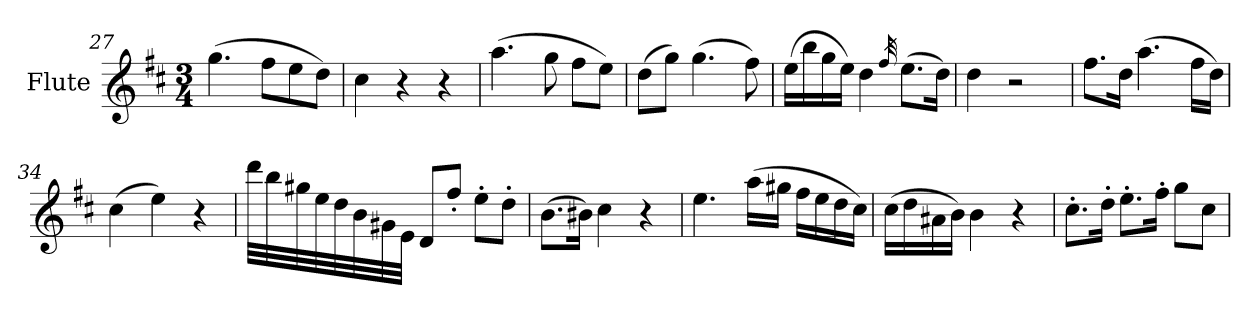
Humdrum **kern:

**kern
*part1
*staff1
*I"Flute
*I'Fl.
*clefG2
*k[f#c#]
*M3/4
=27
(>4.gg\
8ff#\L
8ee\
8dd\J)
=28
4cc#\
4r
4r
=29
(>4.aa\
8gg\
8ff#\L
8ee\J)
!!LO:LB:g=z
=30
(>8dd\L
8gg\J)
(>4.gg\
8ff#\)
=31
(>16ee\LL
16bb\
16gg\
16ee\JJ)
4dd\
32qff#/
(>8.ee\L
16dd\Jk)
=32
4dd\
2r
=33
8.ff#\L
16dd\Jk
(>4.aa\
16ff#\LL
16dd\JJ)
=34
(>4cc#\
4ee\)
4r
=35
32ddd\LLL
32bb\
32gg#X\
32ee\
32dd\
32b\
32g#X\
32e\JJJ
8d/L
8ff#'/J
8ee'\L
8dd'\J
=36
(>8.b\L
16b#X\Jk)
4cc#\
4r
!!LO:LB:g=z
=37
4.ee\
(>16aa\LL
16gg#X\JJ
16ff#\LL
16ee\
16dd\
16cc#\JJ)
=38
(>16cc#\LL
16dd\
16a#X\
16b\JJ)
4b\
4r
=39
8.cc#'\L
16dd'\Jk
8.ee'\L
16ff#'\Jk
8gg\L
8cc#\J
=
*-
